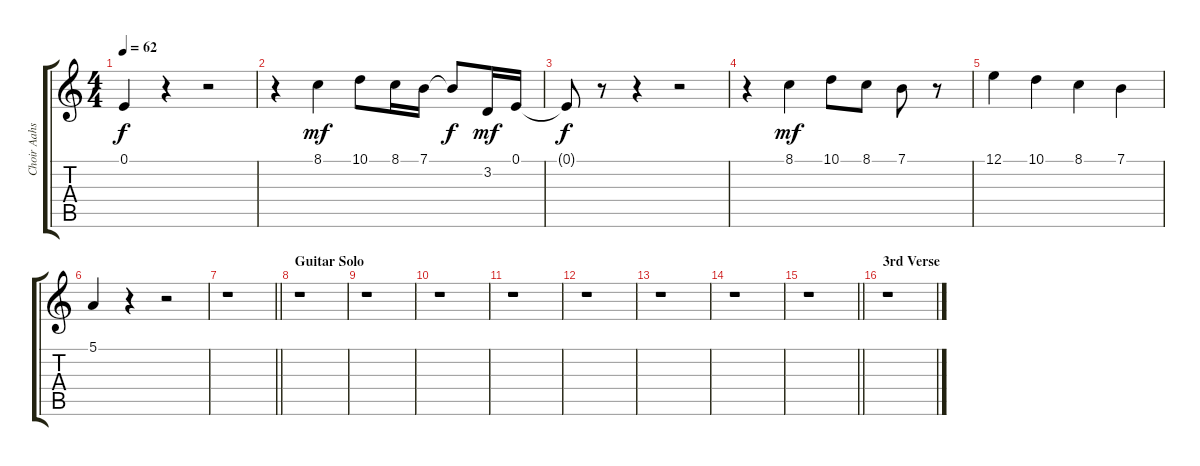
\track ("Choir Aahs (Duff_Izzy)" "Choir Aahs") {instrument choiraahs}
\staff {score tabs}
\tuning (E4 B3 G3 D3 A2 E2) {hide}
\ts (4 4)
\tempo 62
\clef g2
\ks c
0.1{t}.4{dy f} r.4 r.2 |
r.4 8.1.4{dy mf} 10.1.8 8.1.16 7.1.16 7.1{t}.8{dy f} 3.2.16{dy mf} 0.1.16 |
0.1{t}.8{dy f} r.8 r.4 r.2 |
r.4 8.1.4{dy mf} 10.1.8 8.1.8 7.1.8 r.8 |
12.1.4 10.1.4 8.1.4 7.1.4 |
5.1.4 r.4 r.2 |
\barLineRight lightlight
r.1 |
\section ("" "Guitar Solo")
r.1 |
r.1 |
r.1 |
r.1 |
r.1 |
r.1 |
r.1 |
\barLineRight lightlight
r.1 |
\section ("" "3rd Verse")
r.1
